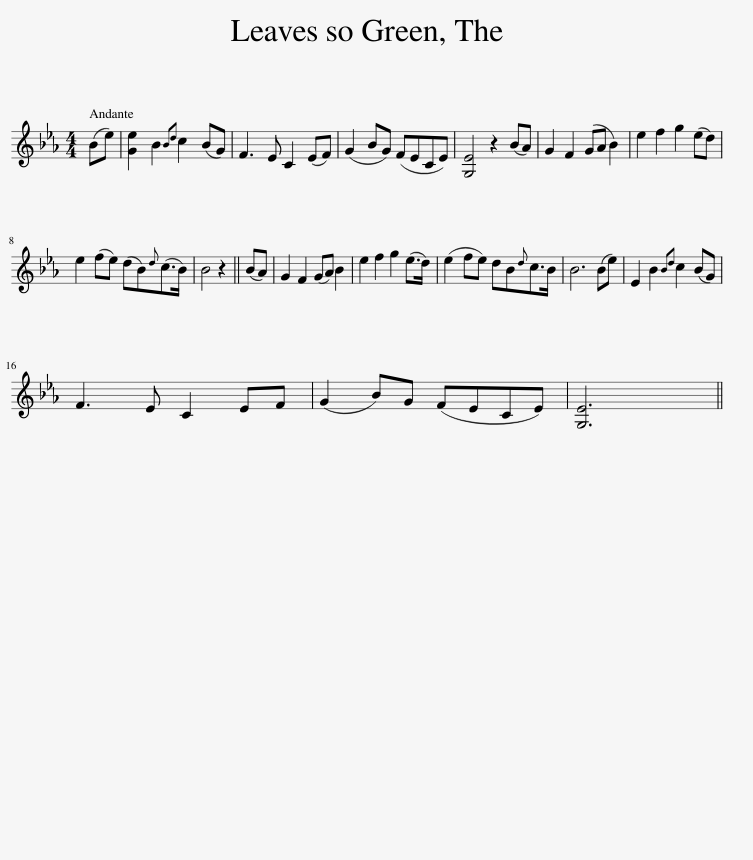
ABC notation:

X:1
L:1/8
M:4/4
I:linebreak $
K:Eb
V:1 treble
V:1
 (Be) | [Ge]2 B2{Bd} c2 (BG) | F3 E C2 (EF) | (G2 BG) (FECE) | [G,E]4 z2 (BA) | %5
 G2 F2 (GA B2) | e2 f2 g2 (ed) |$ e2 (fe) (dB){d}(c>B) | B4 z2 || (BA) | %10
 G2 F2 (GA) B2 | e2 f2 g2 (e>d) | (e2 fe) dB{d}c>B | B6 (Be) | E2 B2{Bd} c2 (BG) |$ %15
 F3 E C2 EF | (G2 B)G (FECE) | [G,E]6 || %18
